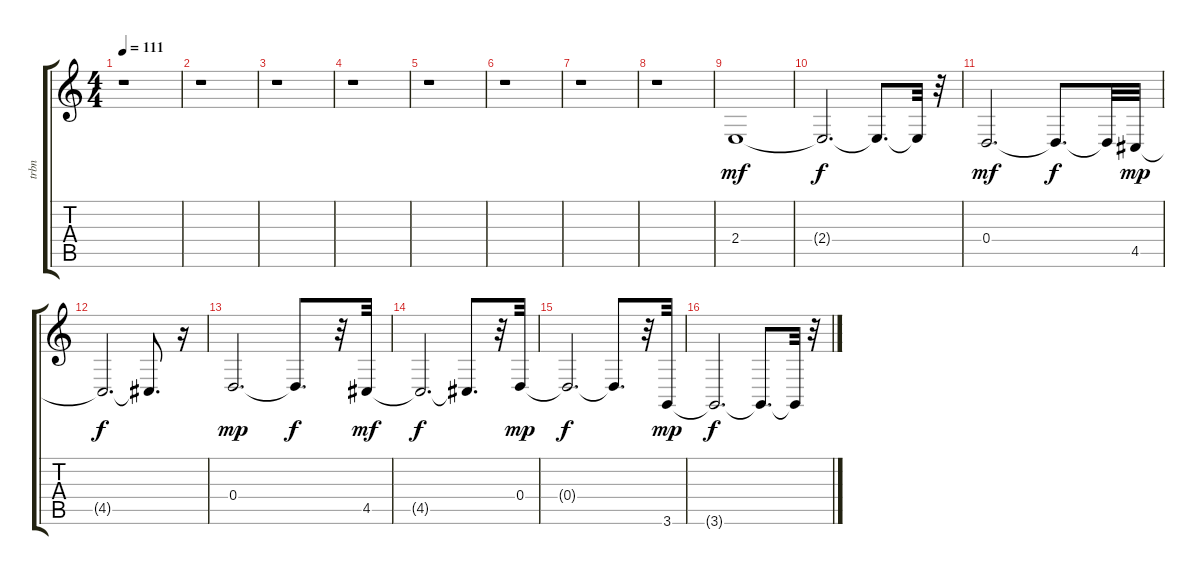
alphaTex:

\track ("trbn" "trbn") {instrument trombone}
\staff {score tabs}
\tuning (E4 B3 G3 D3 A2 E2) {hide}
\ts (4 4)
\tempo 111
\clef g2
\ks c
r.1{dy mf} |
r.1 |
r.1 |
r.1 |
r.1 |
r.1 |
r.1 |
r.1 |
2.4.1 |
2.4{t}.2{d dy f} 2.4{t}.8{d} 2.4{t}.32 r.32 |
0.4.2{d dy mf} 0.4{t}.8{d dy f} 0.4{t}.32 4.5.32{dy mp} |
4.5{t}.2{d dy f} 4.5{t}.8{d} r.16 |
0.4.2{d dy mp} 0.4{t}.8{d dy f} r.32 4.5.32{dy mf} |
4.5{t}.2{d dy f} 4.5{t}.8{d} r.32 0.4.32{dy mp} |
0.4{t}.2{d dy f} 0.4{t}.8{d} r.32 3.6.32{dy mp} |
3.6{t}.2{d dy f} 3.6{t}.8{d} 3.6{t}.32 r.32
